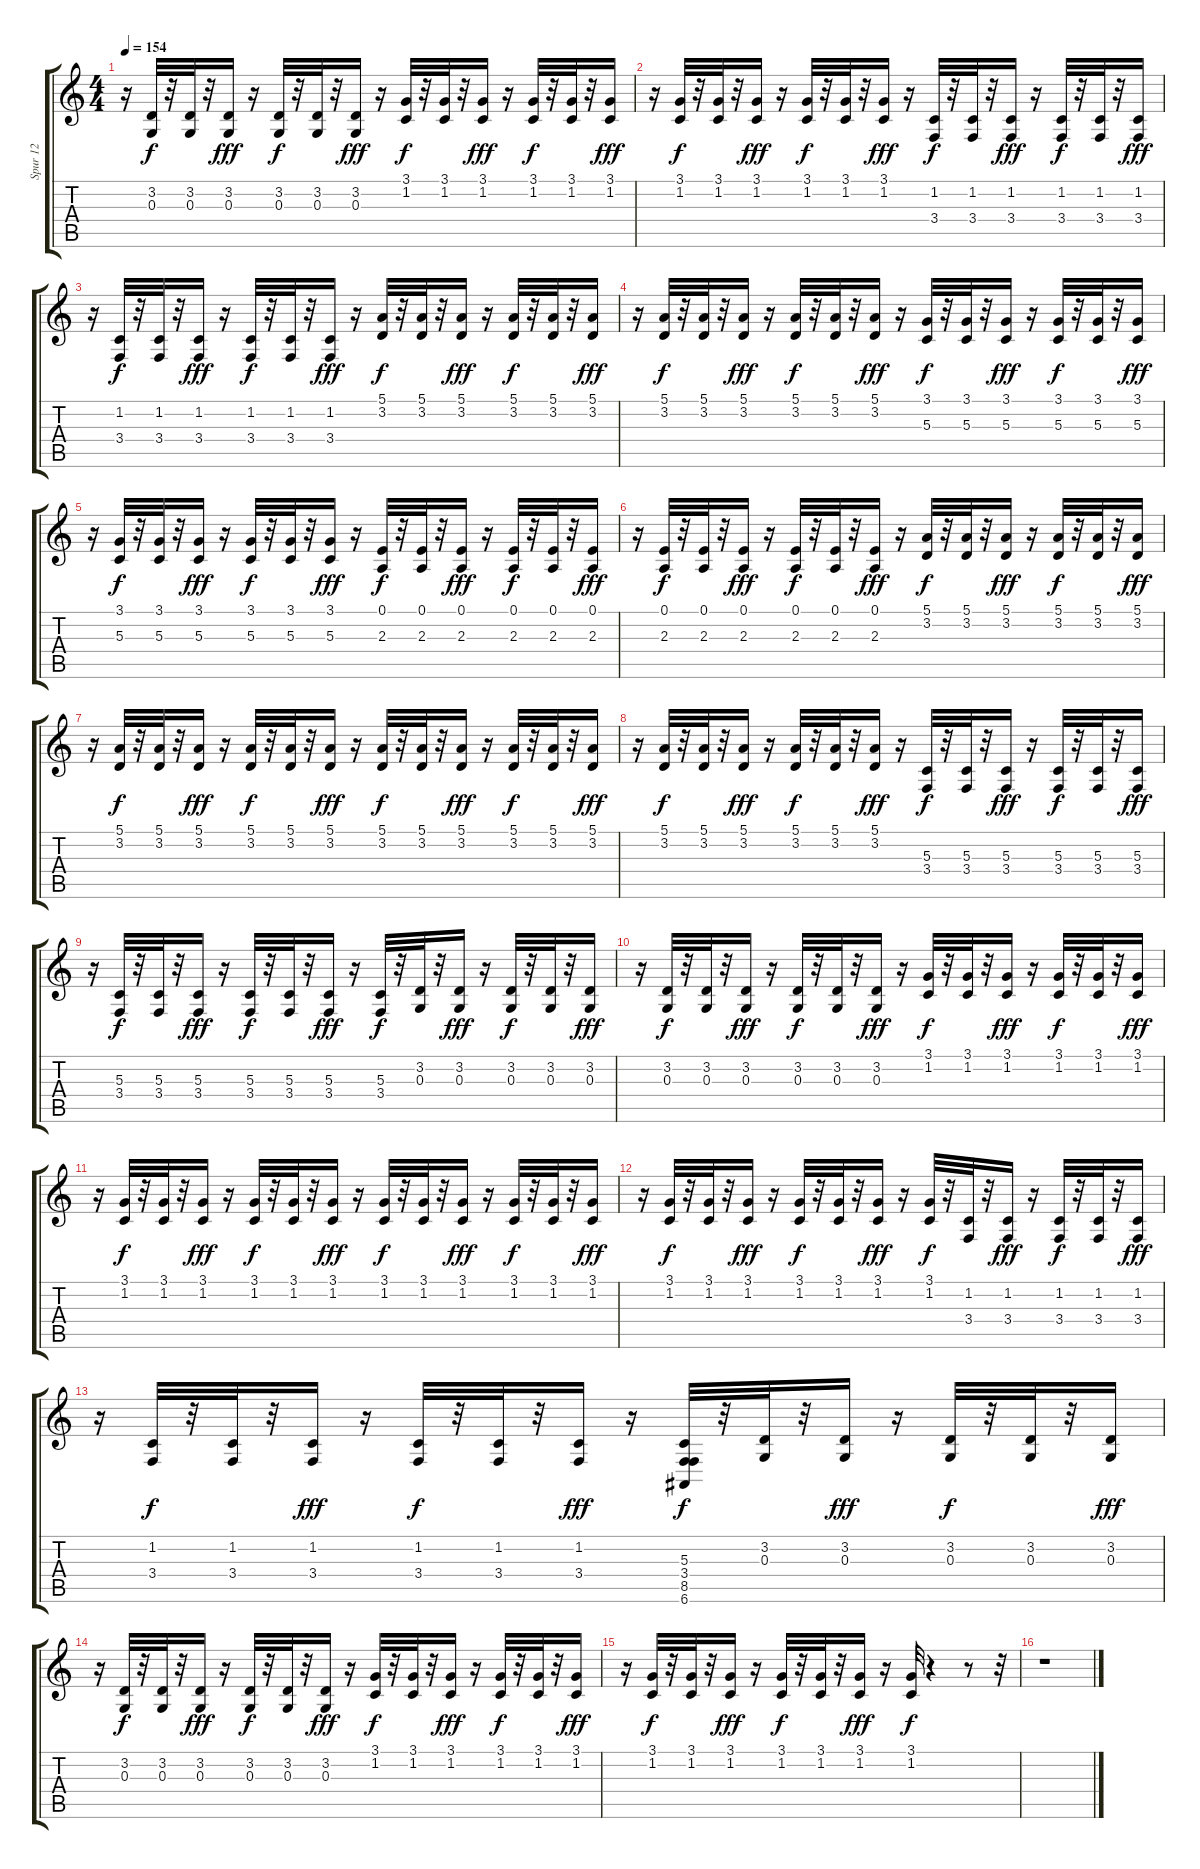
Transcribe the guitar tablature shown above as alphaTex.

\track ("Spur 12" "Spur 12") {instrument lead2sawtooth}
\staff {score tabs}
\tuning (E4 B3 G3 D3 A2 E2) {hide}
\ts (4 4)
\tempo 154
\clef g2
\ks c
r.16{dy fff} (3.2 0.3).32{dy f} r.32 (3.2 0.3).32 r.32 (3.2 0.3).16{dy fff} r.16 (3.2 0.3).32{dy f} r.32 (3.2 0.3).32 r.32 (3.2 0.3).16{dy fff} r.16 (3.1 1.2).32{dy f} r.32 (3.1 1.2).32 r.32 (3.1 1.2).16{dy fff} r.16 (3.1 1.2).32{dy f} r.32 (3.1 1.2).32 r.32 (3.1 1.2).16{dy fff} |
r.16 (3.1 1.2).32{dy f} r.32 (3.1 1.2).32 r.32 (3.1 1.2).16{dy fff} r.16 (3.1 1.2).32{dy f} r.32 (3.1 1.2).32 r.32 (3.1 1.2).16{dy fff} r.16 (1.2 3.4).32{dy f} r.32 (1.2 3.4).32 r.32 (1.2 3.4).16{dy fff} r.16 (1.2 3.4).32{dy f} r.32 (1.2 3.4).32 r.32 (1.2 3.4).16{dy fff} |
r.16 (1.2 3.4).32{dy f} r.32 (1.2 3.4).32 r.32 (1.2 3.4).16{dy fff} r.16 (1.2 3.4).32{dy f} r.32 (1.2 3.4).32 r.32 (1.2 3.4).16{dy fff} r.16 (5.1 3.2).32{dy f} r.32 (5.1 3.2).32 r.32 (5.1 3.2).16{dy fff} r.16 (5.1 3.2).32{dy f} r.32 (5.1 3.2).32 r.32 (5.1 3.2).16{dy fff} |
r.16 (5.1 3.2).32{dy f} r.32 (5.1 3.2).32 r.32 (5.1 3.2).16{dy fff} r.16 (5.1 3.2).32{dy f} r.32 (5.1 3.2).32 r.32 (5.1 3.2).16{dy fff} r.16 (3.1 5.3).32{dy f} r.32 (3.1 5.3).32 r.32 (3.1 5.3).16{dy fff} r.16 (3.1 5.3).32{dy f} r.32 (3.1 5.3).32 r.32 (3.1 5.3).16{dy fff} |
r.16 (3.1 5.3).32{dy f} r.32 (3.1 5.3).32 r.32 (3.1 5.3).16{dy fff} r.16 (3.1 5.3).32{dy f} r.32 (3.1 5.3).32 r.32 (3.1 5.3).16{dy fff} r.16 (0.1 2.3).32{dy f} r.32 (0.1 2.3).32 r.32 (0.1 2.3).16{dy fff} r.16 (0.1 2.3).32{dy f} r.32 (0.1 2.3).32 r.32 (0.1 2.3).16{dy fff} |
r.16 (0.1 2.3).32{dy f} r.32 (0.1 2.3).32 r.32 (0.1 2.3).16{dy fff} r.16 (0.1 2.3).32{dy f} r.32 (0.1 2.3).32 r.32 (0.1 2.3).16{dy fff} r.16 (5.1 3.2).32{dy f} r.32 (5.1 3.2).32 r.32 (5.1 3.2).16{dy fff} r.16 (5.1 3.2).32{dy f} r.32 (5.1 3.2).32 r.32 (5.1 3.2).16{dy fff} |
r.16 (5.1 3.2).32{dy f} r.32 (5.1 3.2).32 r.32 (5.1 3.2).16{dy fff} r.16 (5.1 3.2).32{dy f} r.32 (5.1 3.2).32 r.32 (5.1 3.2).16{dy fff} r.16 (5.1 3.2).32{dy f} r.32 (5.1 3.2).32 r.32 (5.1 3.2).16{dy fff} r.16 (5.1 3.2).32{dy f} r.32 (5.1 3.2).32 r.32 (5.1 3.2).16{dy fff} |
r.16 (5.1 3.2).32{dy f} r.32 (5.1 3.2).32 r.32 (5.1 3.2).16{dy fff} r.16 (5.1 3.2).32{dy f} r.32 (5.1 3.2).32 r.32 (5.1 3.2).16{dy fff} r.16 (5.3 3.4).32{dy f} r.32 (5.3 3.4).32 r.32 (5.3 3.4).16{dy fff} r.16 (5.3 3.4).32{dy f} r.32 (5.3 3.4).32 r.32 (5.3 3.4).16{dy fff} |
r.16 (5.3 3.4).32{dy f} r.32 (5.3 3.4).32 r.32 (5.3 3.4).16{dy fff} r.16 (5.3 3.4).32{dy f} r.32 (5.3 3.4).32 r.32 (5.3 3.4).16{dy fff} r.16 (5.3 3.4).32{dy f} r.32 (3.2 0.3).32 r.32 (3.2 0.3).16{dy fff} r.16 (3.2 0.3).32{dy f} r.32 (3.2 0.3).32 r.32 (3.2 0.3).16{dy fff} |
r.16 (3.2 0.3).32{dy f} r.32 (3.2 0.3).32 r.32 (3.2 0.3).16{dy fff} r.16 (3.2 0.3).32{dy f} r.32 (3.2 0.3).32 r.32 (3.2 0.3).16{dy fff} r.16 (3.1 1.2).32{dy f} r.32 (3.1 1.2).32 r.32 (3.1 1.2).16{dy fff} r.16 (3.1 1.2).32{dy f} r.32 (3.1 1.2).32 r.32 (3.1 1.2).16{dy fff} |
r.16 (3.1 1.2).32{dy f} r.32 (3.1 1.2).32 r.32 (3.1 1.2).16{dy fff} r.16 (3.1 1.2).32{dy f} r.32 (3.1 1.2).32 r.32 (3.1 1.2).16{dy fff} r.16 (3.1 1.2).32{dy f} r.32 (3.1 1.2).32 r.32 (3.1 1.2).16{dy fff} r.16 (3.1 1.2).32{dy f} r.32 (3.1 1.2).32 r.32 (3.1 1.2).16{dy fff} |
r.16 (3.1 1.2).32{dy f} r.32 (3.1 1.2).32 r.32 (3.1 1.2).16{dy fff} r.16 (3.1 1.2).32{dy f} r.32 (3.1 1.2).32 r.32 (3.1 1.2).16{dy fff} r.16 (3.1 1.2).32{dy f} r.32 (1.2 3.4).32 r.32 (1.2 3.4).16{dy fff} r.16 (1.2 3.4).32{dy f} r.32 (1.2 3.4).32 r.32 (1.2 3.4).16{dy fff} |
r.16 (1.2 3.4).32{dy f} r.32 (1.2 3.4).32 r.32 (1.2 3.4).16{dy fff} r.16 (1.2 3.4).32{dy f} r.32 (1.2 3.4).32 r.32 (1.2 3.4).16{dy fff} r.16 (5.3 3.4 8.5 6.6).32{dy f} r.32 (3.2 0.3).32 r.32 (3.2 0.3).16{dy fff} r.16 (3.2 0.3).32{dy f} r.32 (3.2 0.3).32 r.32 (3.2 0.3).16{dy fff} |
r.16 (3.2 0.3).32{dy f} r.32 (3.2 0.3).32 r.32 (3.2 0.3).16{dy fff} r.16 (3.2 0.3).32{dy f} r.32 (3.2 0.3).32 r.32 (3.2 0.3).16{dy fff} r.16 (3.1 1.2).32{dy f} r.32 (3.1 1.2).32 r.32 (3.1 1.2).16{dy fff} r.16 (3.1 1.2).32{dy f} r.32 (3.1 1.2).32 r.32 (3.1 1.2).16{dy fff} |
r.16 (3.1 1.2).32{dy f} r.32 (3.1 1.2).32 r.32 (3.1 1.2).16{dy fff} r.16 (3.1 1.2).32{dy f} r.32 (3.1 1.2).32 r.32 (3.1 1.2).16{dy fff} r.16 (3.1 1.2).32{dy f} r.4 r.8 r.32 |
r.1
